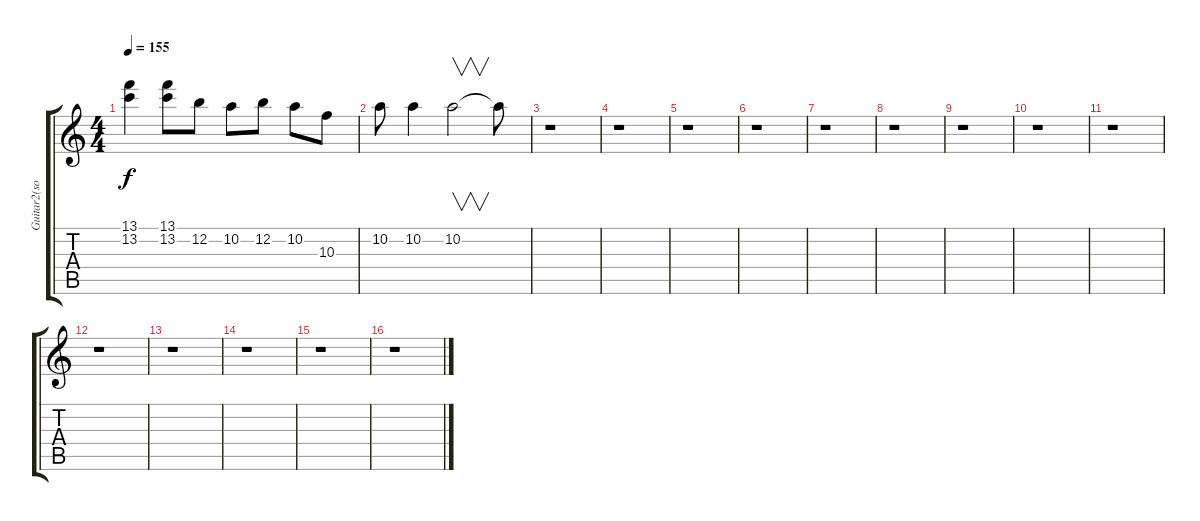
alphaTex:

\track ("Guitar2(solo)" "Guitar2(so") {instrument overdrivenguitar}
\staff {score tabs}
\tuning (E4 B3 G3 D3 A2 E2) {hide}
\ts (4 4)
\tempo 155
\clef g2
\ks c
(13.1 13.2).4{dy f} (13.1 13.2).8 12.2.8 10.2.8 12.2.8 10.2.8 10.3.8 |
10.2.8 10.2.4 10.2.2{v} 10.2{t}.8 |
r.1 |
r.1 |
r.1 |
r.1 |
r.1 |
r.1 |
r.1 |
r.1 |
r.1 |
r.1 |
r.1 |
r.1 |
r.1 |
r.1
